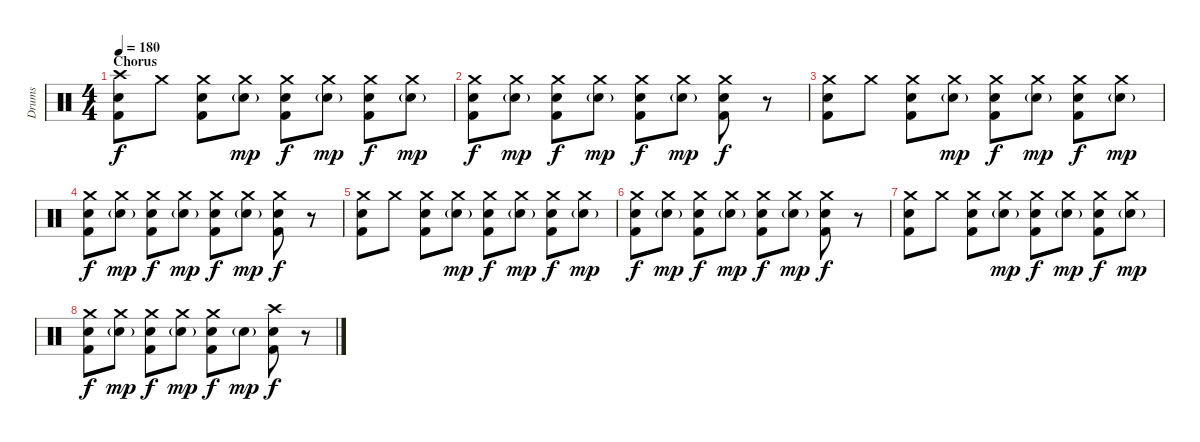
\track ("Drums" "Drums") {instrument percussion}
\staff {score}
\articulation defaults
\ts (4 4)
\section ("" "Chorus")
\tempo 180
\clef neutral
\ks c
("Crash high (hit)" "Electric Snare (hit)" "Kick (hit) 2").8{dy f} "Crash medium (hit)".8 ("Crash medium (hit)" "Electric Snare (hit)" "Kick (hit) 2").8 ("Crash medium (hit)" "Electric Snare (hit)"{g}).8{dy mp} ("Crash medium (hit)" "Electric Snare (hit)" "Kick (hit) 2").8{dy f} ("Crash medium (hit)" "Electric Snare (hit)"{g}).8{dy mp} ("Crash medium (hit)" "Electric Snare (hit)" "Kick (hit) 2").8{dy f} ("Crash medium (hit)" "Electric Snare (hit)"{g}).8{dy mp} |
("Crash medium (hit)" "Electric Snare (hit)" "Kick (hit) 2").8{dy f} ("Crash medium (hit)" "Electric Snare (hit)"{g}).8{dy mp} ("Crash medium (hit)" "Electric Snare (hit)" "Kick (hit) 2").8{dy f} ("Crash medium (hit)" "Electric Snare (hit)"{g}).8{dy mp} ("Crash medium (hit)" "Electric Snare (hit)" "Kick (hit) 2").8{dy f} ("Crash medium (hit)" "Electric Snare (hit)"{g}).8{dy mp} ("Crash medium (hit)" "Electric Snare (hit)" "Kick (hit) 2").8{dy f} r.8 |
("Crash medium (hit)" "Electric Snare (hit)" "Kick (hit) 2").8 "Crash medium (hit)".8 ("Crash medium (hit)" "Electric Snare (hit)" "Kick (hit) 2").8 ("Crash medium (hit)" "Electric Snare (hit)"{g}).8{dy mp} ("Crash medium (hit)" "Electric Snare (hit)" "Kick (hit) 2").8{dy f} ("Crash medium (hit)" "Electric Snare (hit)"{g}).8{dy mp} ("Crash medium (hit)" "Electric Snare (hit)" "Kick (hit) 2").8{dy f} ("Crash medium (hit)" "Electric Snare (hit)"{g}).8{dy mp} |
("Crash medium (hit)" "Electric Snare (hit)" "Kick (hit) 2").8{dy f} ("Crash medium (hit)" "Electric Snare (hit)"{g}).8{dy mp} ("Crash medium (hit)" "Electric Snare (hit)" "Kick (hit) 2").8{dy f} ("Crash medium (hit)" "Electric Snare (hit)"{g}).8{dy mp} ("Crash medium (hit)" "Electric Snare (hit)" "Kick (hit) 2").8{dy f} ("Crash medium (hit)" "Electric Snare (hit)"{g}).8{dy mp} ("Crash medium (hit)" "Electric Snare (hit)" "Kick (hit) 2").8{dy f} r.8 |
("Crash medium (hit)" "Electric Snare (hit)" "Kick (hit) 2").8 "Crash medium (hit)".8 ("Crash medium (hit)" "Electric Snare (hit)" "Kick (hit) 2").8 ("Crash medium (hit)" "Electric Snare (hit)"{g}).8{dy mp} ("Crash medium (hit)" "Electric Snare (hit)" "Kick (hit) 2").8{dy f} ("Crash medium (hit)" "Electric Snare (hit)"{g}).8{dy mp} ("Crash medium (hit)" "Electric Snare (hit)" "Kick (hit) 2").8{dy f} ("Crash medium (hit)" "Electric Snare (hit)"{g}).8{dy mp} |
("Crash medium (hit)" "Electric Snare (hit)" "Kick (hit) 2").8{dy f} ("Crash medium (hit)" "Electric Snare (hit)"{g}).8{dy mp} ("Crash medium (hit)" "Electric Snare (hit)" "Kick (hit) 2").8{dy f} ("Crash medium (hit)" "Electric Snare (hit)"{g}).8{dy mp} ("Crash medium (hit)" "Electric Snare (hit)" "Kick (hit) 2").8{dy f} ("Crash medium (hit)" "Electric Snare (hit)"{g}).8{dy mp} ("Crash medium (hit)" "Electric Snare (hit)" "Kick (hit) 2").8{dy f} r.8 |
("Crash medium (hit)" "Electric Snare (hit)" "Kick (hit) 2").8 "Crash medium (hit)".8 ("Crash medium (hit)" "Electric Snare (hit)" "Kick (hit) 2").8 ("Crash medium (hit)" "Electric Snare (hit)"{g}).8{dy mp} ("Crash medium (hit)" "Electric Snare (hit)" "Kick (hit) 2").8{dy f} ("Crash medium (hit)" "Electric Snare (hit)"{g}).8{dy mp} ("Crash medium (hit)" "Electric Snare (hit)" "Kick (hit) 2").8{dy f} ("Crash medium (hit)" "Electric Snare (hit)"{g}).8{dy mp} |
("Crash medium (hit)" "Electric Snare (hit)" "Kick (hit) 2").8{dy f} ("Crash medium (hit)" "Electric Snare (hit)"{g}).8{dy mp} ("Crash medium (hit)" "Electric Snare (hit)" "Kick (hit) 2").8{dy f} ("Crash medium (hit)" "Electric Snare (hit)"{g}).8{dy mp} ("Crash medium (hit)" "Electric Snare (hit)" "Kick (hit) 2").8{dy f} "Electric Snare (hit)"{g}.8{dy mp} ("Crash high (hit)" "Electric Snare (hit)" "Kick (hit) 2").8{dy f} r.8
